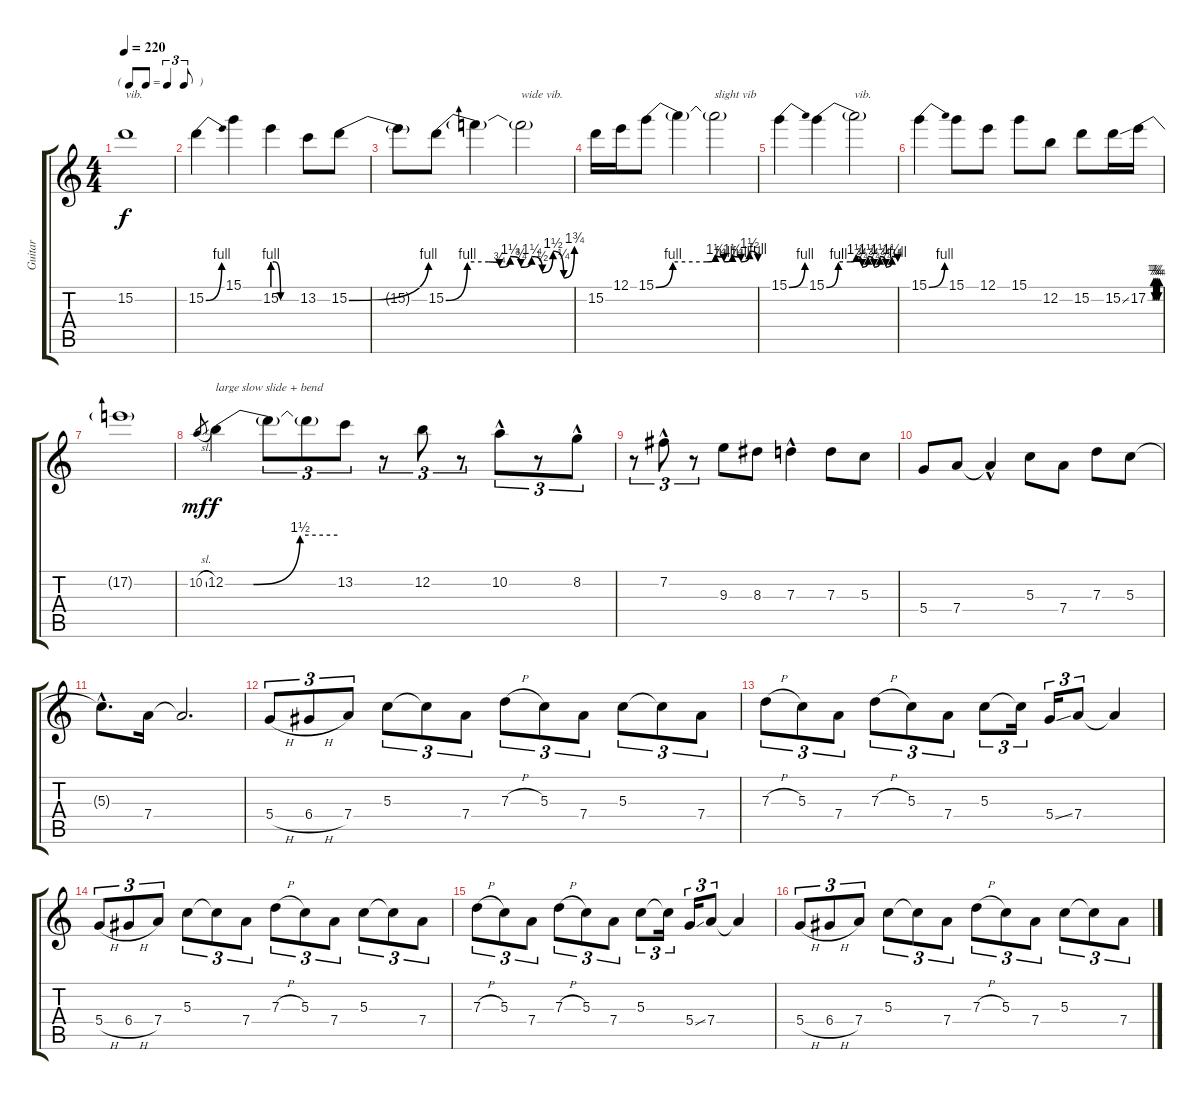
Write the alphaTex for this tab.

\track ("Guitar" "Guitar") {instrument overdrivenguitar}
\staff {score tabs}
\tuning (E4 B3 G3 D3 A2 E2) {hide}
\ts (4 4)
\tf triplet8th
\tempo 220
\clef g2
\ks c
15.2{t}.1{txt "vib." dy f} |
15.2{be (bend 0 0 60 4)}.4 15.1.4 15.2{be (custom 0 4 5 4 20 0 60 0)}.4 13.2.8 15.2{be (bend 0 0 60 4)}.8 |
15.2{t}.8 15.2{be (custom 0 0 10 4 20 4 25 3 30 5 35 3 40 5 45 2 50 6 55 1 60 7)}.8 15.2{t}.4 15.2{t}.2{txt "wide vib."} |
15.2.16 12.1.16 15.1{be (custom 0 0 10 4 30 4 35 5 40 4 45 5 50 4 55 6 60 4)}.8 15.1{t}.4 15.1{t}.2{txt "slight vib"} |
15.1{be (bend 0 0 60 4)}.4 15.1{be (custom 0 0 10 4 20 4 25 5 30 3 35 5 40 3 45 5 50 3 55 5 60 4)}.4 15.1{t}.2{txt "vib."} |
15.1{be (bend 0 0 60 4)}.4 15.1.8 12.1.8 15.1.8 12.2.8 15.2.8 15.2{ss}.16 17.2{be (custom 0 0 25 0 30 1 35 0 40 1 45 0 50 1 55 0 60 1)}.16 |
17.2{t}.1 |
10.2{sl}.8{gr dy mf} 12.2{be (custom 0 0 15 0 40 6 60 6)}.4{txt "large slow slide + bend" dy f} 12.2{t}.8{tu (3 2)} 12.2{t}.8{tu (3 2)} 13.2.8{tu (3 2)} r.8{tu (3 2)} 12.2.8{tu (3 2)} r.8{tu (3 2)} 10.2{hac}.8{tu (3 2)} r.8{tu (3 2)} 8.2{hac}.8{tu (3 2)} |
r.8{tu (3 2)} 7.2{hac}.8{tu (3 2)} r.8{tu (3 2)} 9.3.8 8.3.8 7.3{hac}.4 7.3.8 5.3.8 |
5.4.8 7.4.8 7.4{hac t}.4 5.3.8 7.4.8 7.3.8 5.3.8 |
5.3{hac t}.8{d} 7.4.16 7.4{t}.2{d} |
5.4{h}.8{tu (3 2)} 6.4{h}.8{tu (3 2)} 7.4.8{tu (3 2)} 5.3.8{tu (3 2)} 5.3{t}.8{tu (3 2)} 7.4.8{tu (3 2)} 7.3{h}.8{tu (3 2)} 5.3.8{tu (3 2)} 7.4.8{tu (3 2)} 5.3.8{tu (3 2)} 5.3{t}.8{tu (3 2)} 7.4.8{tu (3 2)} |
7.3{h}.8{tu (3 2)} 5.3.8{tu (3 2)} 7.4.8{tu (3 2)} 7.3{h}.8{tu (3 2)} 5.3.8{tu (3 2)} 7.4.8{tu (3 2)} 5.3.8{tu (3 2)} 5.3{t}.16{tu (3 2)} 5.4{ss}.16{tu (3 2)} 7.4.8{tu (3 2)} 7.4{t}.4 |
5.4{h}.8{tu (3 2)} 6.4{h}.8{tu (3 2)} 7.4.8{tu (3 2)} 5.3.8{tu (3 2)} 5.3{t}.8{tu (3 2)} 7.4.8{tu (3 2)} 7.3{h}.8{tu (3 2)} 5.3.8{tu (3 2)} 7.4.8{tu (3 2)} 5.3.8{tu (3 2)} 5.3{t}.8{tu (3 2)} 7.4.8{tu (3 2)} |
7.3{h}.8{tu (3 2)} 5.3.8{tu (3 2)} 7.4.8{tu (3 2)} 7.3{h}.8{tu (3 2)} 5.3.8{tu (3 2)} 7.4.8{tu (3 2)} 5.3.8{tu (3 2)} 5.3{t}.16{tu (3 2)} 5.4{ss}.16{tu (3 2)} 7.4.8{tu (3 2)} 7.4{t}.4 |
5.4{h}.8{tu (3 2)} 6.4{h}.8{tu (3 2)} 7.4.8{tu (3 2)} 5.3.8{tu (3 2)} 5.3{t}.8{tu (3 2)} 7.4.8{tu (3 2)} 7.3{h}.8{tu (3 2)} 5.3.8{tu (3 2)} 7.4.8{tu (3 2)} 5.3.8{tu (3 2)} 5.3{t}.8{tu (3 2)} 7.4.8{tu (3 2)}
